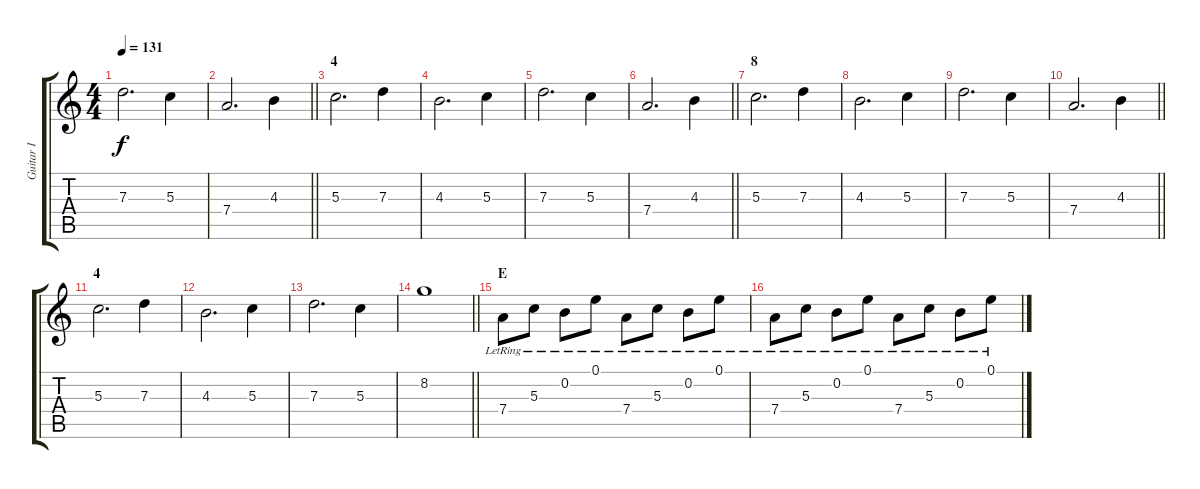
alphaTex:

\track ("Guitar I" "Guitar I") {instrument distortionguitar}
\staff {score tabs}
\tuning (E4 B3 G3 D3 A2 E2) {hide}
\ts (4 4)
\tempo 131
\clef g2
\ks c
7.3.2{d dy f} 5.3.4 |
\barLineRight lightlight
7.4.2{d} 4.3.4 |
\section ("" "4")
5.3.2{d} 7.3.4 |
4.3.2{d} 5.3.4 |
7.3.2{d} 5.3.4 |
\barLineRight lightlight
7.4.2{d} 4.3.4 |
\section ("" "8")
5.3.2{d} 7.3.4 |
4.3.2{d} 5.3.4 |
7.3.2{d} 5.3.4 |
\barLineRight lightlight
7.4.2{d} 4.3.4 |
\section ("" "4")
5.3.2{d} 7.3.4 |
4.3.2{d} 5.3.4 |
7.3.2{d} 5.3.4 |
\barLineRight lightlight
8.2.1 |
\section ("" "E")
7.4{lr}.8 5.3{lr}.8 0.2{lr}.8 0.1{lr}.8 7.4{lr}.8 5.3{lr}.8 0.2{lr}.8 0.1{lr}.8 |
7.4{lr}.8 5.3{lr}.8 0.2{lr}.8 0.1{lr}.8 7.4{lr}.8 5.3{lr}.8 0.2{lr}.8 0.1{lr}.8
